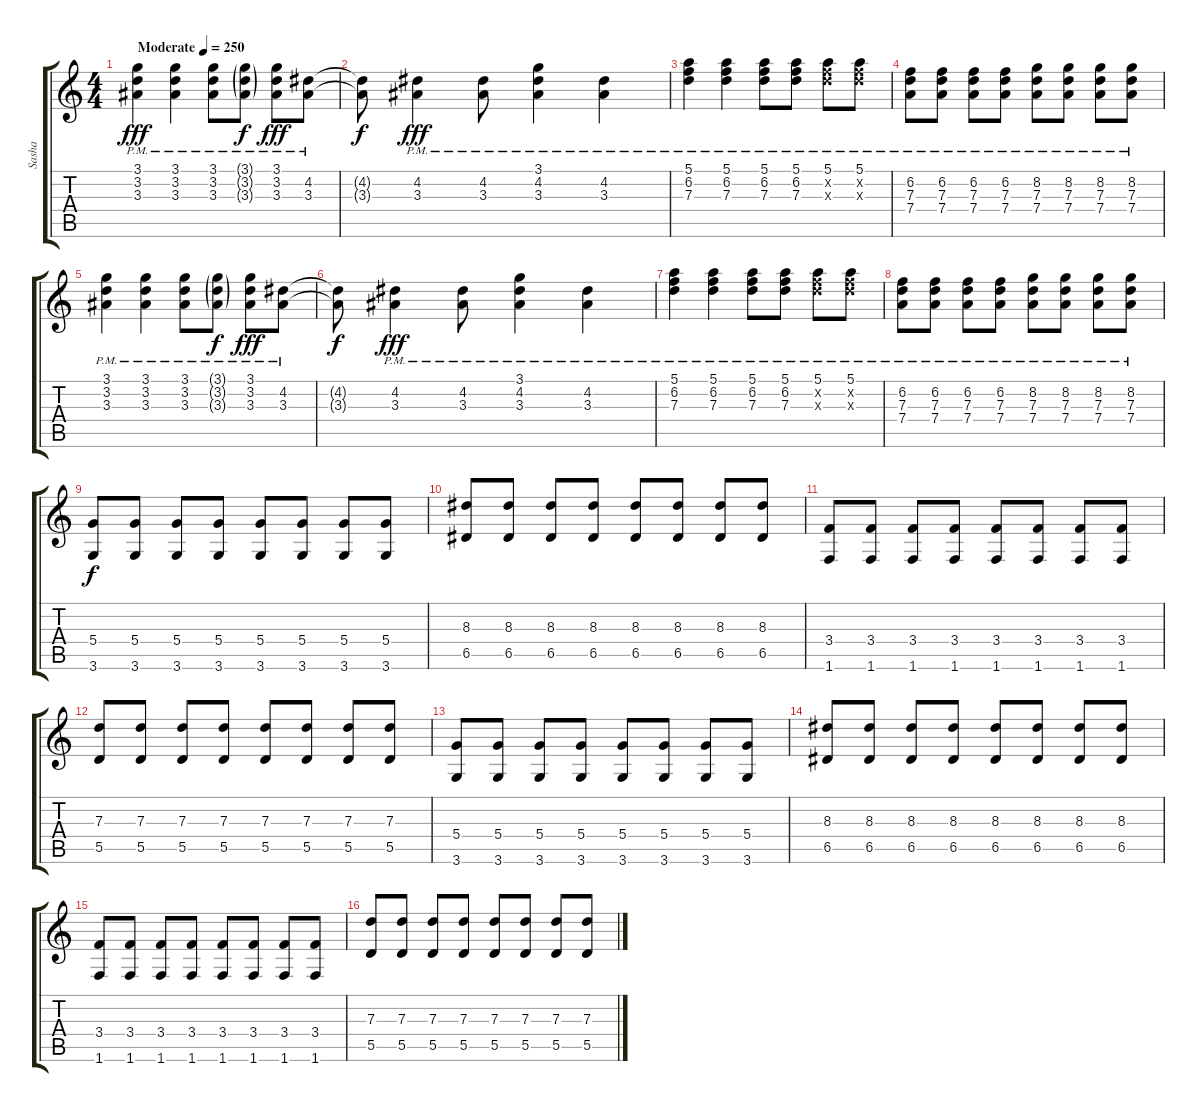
\track ("Sasha" "Sasha") {instrument distortionguitar}
\staff {score tabs}
\tuning (E4 B3 G3 D3 A2 E2) {hide}
\ts (4 4)
\tempo (250 "Moderate")
\clef g2
\ks c
(3.1{pm} 3.2{pm} 3.3{pm}).4{dy fff instrument distortionguitar} (3.1{pm} 3.2{pm} 3.3{pm}).4 (3.1{pm} 3.2{pm} 3.3{pm}).8 (3.1{g pm} 3.2{g pm} 3.3{g pm}).8{dy f} (3.1{pm} 3.2{pm} 3.3{pm}).8{dy fff} (4.2{pm} 3.3{pm}).8 |
(4.2{t} 3.3{t}).8{dy f} (4.2{pm} 3.3{pm}).4{dy fff} (4.2{pm} 3.3{pm}).8 (3.1{pm} 4.2{pm} 3.3{pm}).4 (4.2{pm} 3.3{pm}).4 |
(5.1{pm} 6.2{pm} 7.3{pm}).4 (5.1{pm} 6.2{pm} 7.3{pm}).4 (5.1{pm} 6.2{pm} 7.3{pm}).8 (5.1{pm} 6.2{pm} 7.3{pm}).8 (5.1{pm} 6.2{x} 7.3{x}).8 (5.1{pm} 6.2{x} 7.3{x}).8 |
(6.2{pm} 7.3{pm} 7.4{pm}).8 (6.2{pm} 7.3{pm} 7.4{pm}).8 (6.2{pm} 7.3{pm} 7.4{pm}).8 (6.2{pm} 7.3{pm} 7.4{pm}).8 (8.2{pm} 7.3{pm} 7.4{pm}).8 (8.2{pm} 7.3{pm} 7.4{pm}).8 (8.2{pm} 7.3{pm} 7.4{pm}).8 (8.2{pm} 7.3{pm} 7.4{pm}).8 |
(3.1{pm} 3.2{pm} 3.3{pm}).4 (3.1{pm} 3.2{pm} 3.3{pm}).4 (3.1{pm} 3.2{pm} 3.3{pm}).8 (3.1{g pm} 3.2{g pm} 3.3{g pm}).8{dy f} (3.1{pm} 3.2{pm} 3.3{pm}).8{dy fff} (4.2{pm} 3.3{pm}).8 |
(4.2{t} 3.3{t}).8{dy f} (4.2{pm} 3.3{pm}).4{dy fff} (4.2{pm} 3.3{pm}).8 (3.1{pm} 4.2{pm} 3.3{pm}).4 (4.2{pm} 3.3{pm}).4 |
(5.1{pm} 6.2{pm} 7.3{pm}).4 (5.1{pm} 6.2{pm} 7.3{pm}).4 (5.1{pm} 6.2{pm} 7.3{pm}).8 (5.1{pm} 6.2{pm} 7.3{pm}).8 (5.1{pm} 6.2{x} 7.3{x}).8 (5.1{pm} 6.2{x} 7.3{x}).8 |
(6.2{pm} 7.3{pm} 7.4{pm}).8 (6.2{pm} 7.3{pm} 7.4{pm}).8 (6.2{pm} 7.3{pm} 7.4{pm}).8 (6.2{pm} 7.3{pm} 7.4{pm}).8 (8.2{pm} 7.3{pm} 7.4{pm}).8 (8.2{pm} 7.3{pm} 7.4{pm}).8 (8.2{pm} 7.3{pm} 7.4{pm}).8 (8.2{pm} 7.3{pm} 7.4{pm}).8 |
(5.4 3.6).8{dy f volume 11} (5.4 3.6).8 (5.4 3.6).8 (5.4 3.6).8 (5.4 3.6).8 (5.4 3.6).8 (5.4 3.6).8 (5.4 3.6).8 |
(8.3 6.5).8 (8.3 6.5).8 (8.3 6.5).8 (8.3 6.5).8 (8.3 6.5).8 (8.3 6.5).8 (8.3 6.5).8 (8.3 6.5).8 |
(3.4 1.6).8 (3.4 1.6).8 (3.4 1.6).8 (3.4 1.6).8 (3.4 1.6).8 (3.4 1.6).8 (3.4 1.6).8 (3.4 1.6).8 |
(7.3 5.5).8 (7.3 5.5).8 (7.3 5.5).8 (7.3 5.5).8 (7.3 5.5).8 (7.3 5.5).8 (7.3 5.5).8 (7.3 5.5).8 |
(5.4 3.6).8 (5.4 3.6).8 (5.4 3.6).8 (5.4 3.6).8 (5.4 3.6).8 (5.4 3.6).8 (5.4 3.6).8 (5.4 3.6).8 |
(8.3 6.5).8 (8.3 6.5).8 (8.3 6.5).8 (8.3 6.5).8 (8.3 6.5).8 (8.3 6.5).8 (8.3 6.5).8 (8.3 6.5).8 |
(3.4 1.6).8 (3.4 1.6).8 (3.4 1.6).8 (3.4 1.6).8 (3.4 1.6).8 (3.4 1.6).8 (3.4 1.6).8 (3.4 1.6).8 |
(7.3 5.5).8 (7.3 5.5).8 (7.3 5.5).8 (7.3 5.5).8 (7.3 5.5).8 (7.3 5.5).8 (7.3 5.5).8 (7.3 5.5).8
